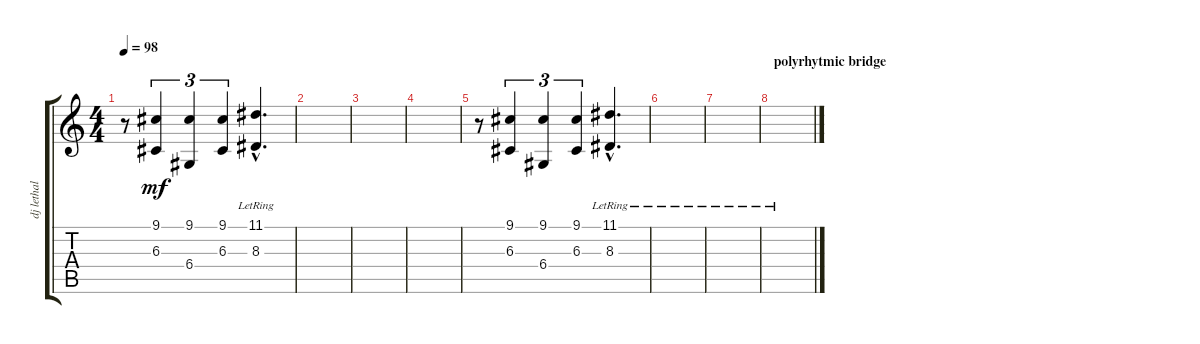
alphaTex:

\track ("dj lethal" "dj lethal") {instrument lead6voice}
\staff {score tabs}
\tuning (E4 B3 G3 D3 A2 E2) {hide}
\ts (4 4)
\tempo 98
\clef g2
\ks c
r.8{dy mf} (9.1 6.3).4{tu (3 2)} (9.1 6.4).4{tu (3 2)} (9.1 6.3).4{tu (3 2)} (11.1{hac lr} 8.3{hac lr}).4{d} |
|
|
|
r.8 (9.1 6.3).4{tu (3 2)} (9.1 6.4).4{tu (3 2)} (9.1 6.3).4{tu (3 2)} (11.1{hac lr} 8.3{hac lr}).4{d} |
|
|
\section ("" "polyrhytmic bridge")
